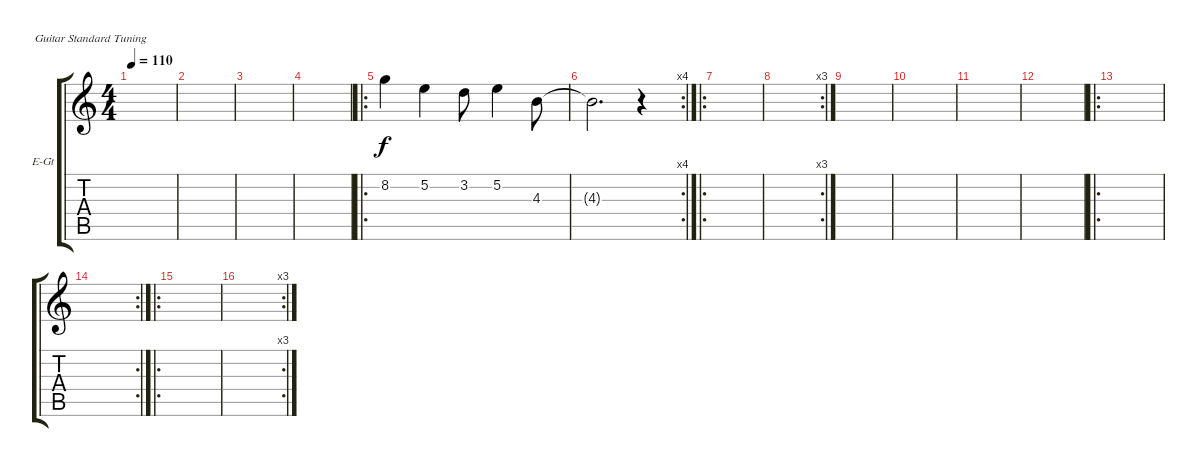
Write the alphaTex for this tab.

\defaultSystemsLayout 4
\bracketExtendMode groupsimilarinstruments
\firstSystemTrackNameOrientation horizontal
\otherSystemsTrackNameOrientation horizontal
\track ("Electric Guitar" "E-Gt") {instrument overdrivenguitar}
\staff {score tabs}
\tuning (E4 B3 G3 D3 A2 E2)
\ts (4 4)
\tempo 110
\clef g2
\ks c
|
|
|
|
\ro
8.2.4 5.2.4 3.2.8 5.2.4 4.3.8 |
\rc 4
4.3{t}.2{d} r.4 |
\ro
|
\rc 3
|
|
|
|
|
\ro
|
\rc 2
|
\ro
|
\rc 3
